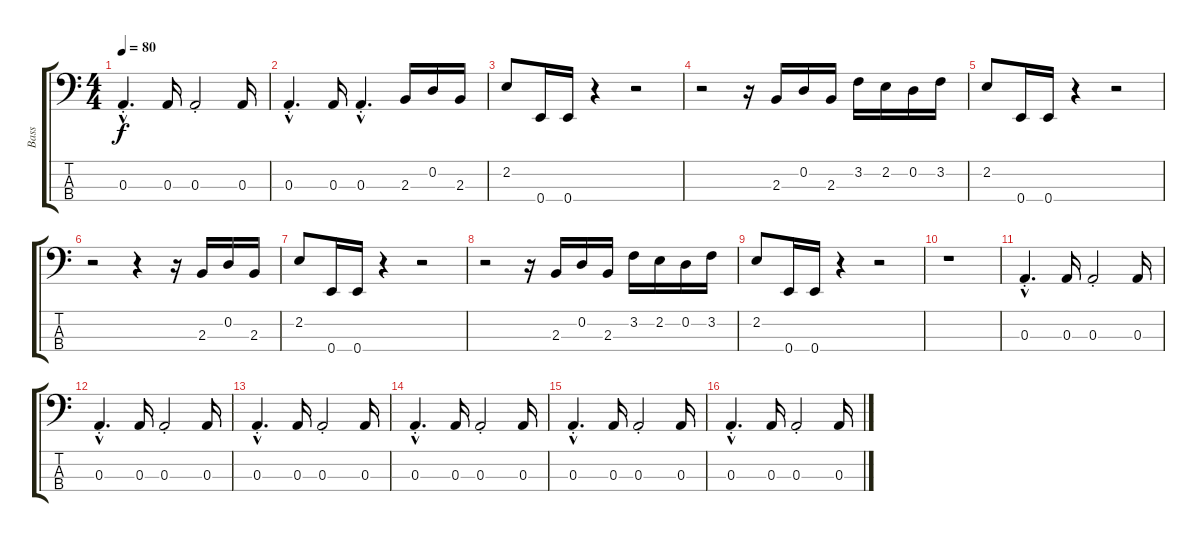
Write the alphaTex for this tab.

\track ("Bass" "Bass") {instrument synthbass1}
\staff {score tabs}
\tuning (G2 D2 A1 E1) {hide}
\ts (4 4)
\tempo 80
\clef f4
\ks c
0.3{hac st}.4{d dy f} 0.3.16 0.3{st}.2 0.3.16 |
0.3{hac st}.4{d} 0.3.16 0.3{hac st}.4{d} 2.3.16 0.2.16 2.3.16 |
2.2.8 0.4.16 0.4.16 r.4 r.2 |
r.2 r.16 2.3.16 0.2.16 2.3.16 3.2.16 2.2.16 0.2.16 3.2.16 |
2.2.8 0.4.16 0.4.16 r.4 r.2 |
r.2 r.4 r.16 2.3.16 0.2.16 2.3.16 |
2.2.8 0.4.16 0.4.16 r.4 r.2 |
r.2 r.16 2.3.16 0.2.16 2.3.16 3.2.16 2.2.16 0.2.16 3.2.16 |
2.2.8 0.4.16 0.4.16 r.4 r.2 |
r.1 |
0.3{hac st}.4{d} 0.3.16 0.3{st}.2 0.3.16 |
0.3{hac st}.4{d} 0.3.16 0.3{st}.2 0.3.16 |
0.3{hac st}.4{d} 0.3.16 0.3{st}.2 0.3.16 |
0.3{hac st}.4{d} 0.3.16 0.3{st}.2 0.3.16 |
0.3{hac st}.4{d} 0.3.16 0.3{st}.2 0.3.16 |
0.3{hac st}.4{d} 0.3.16 0.3{st}.2 0.3.16
